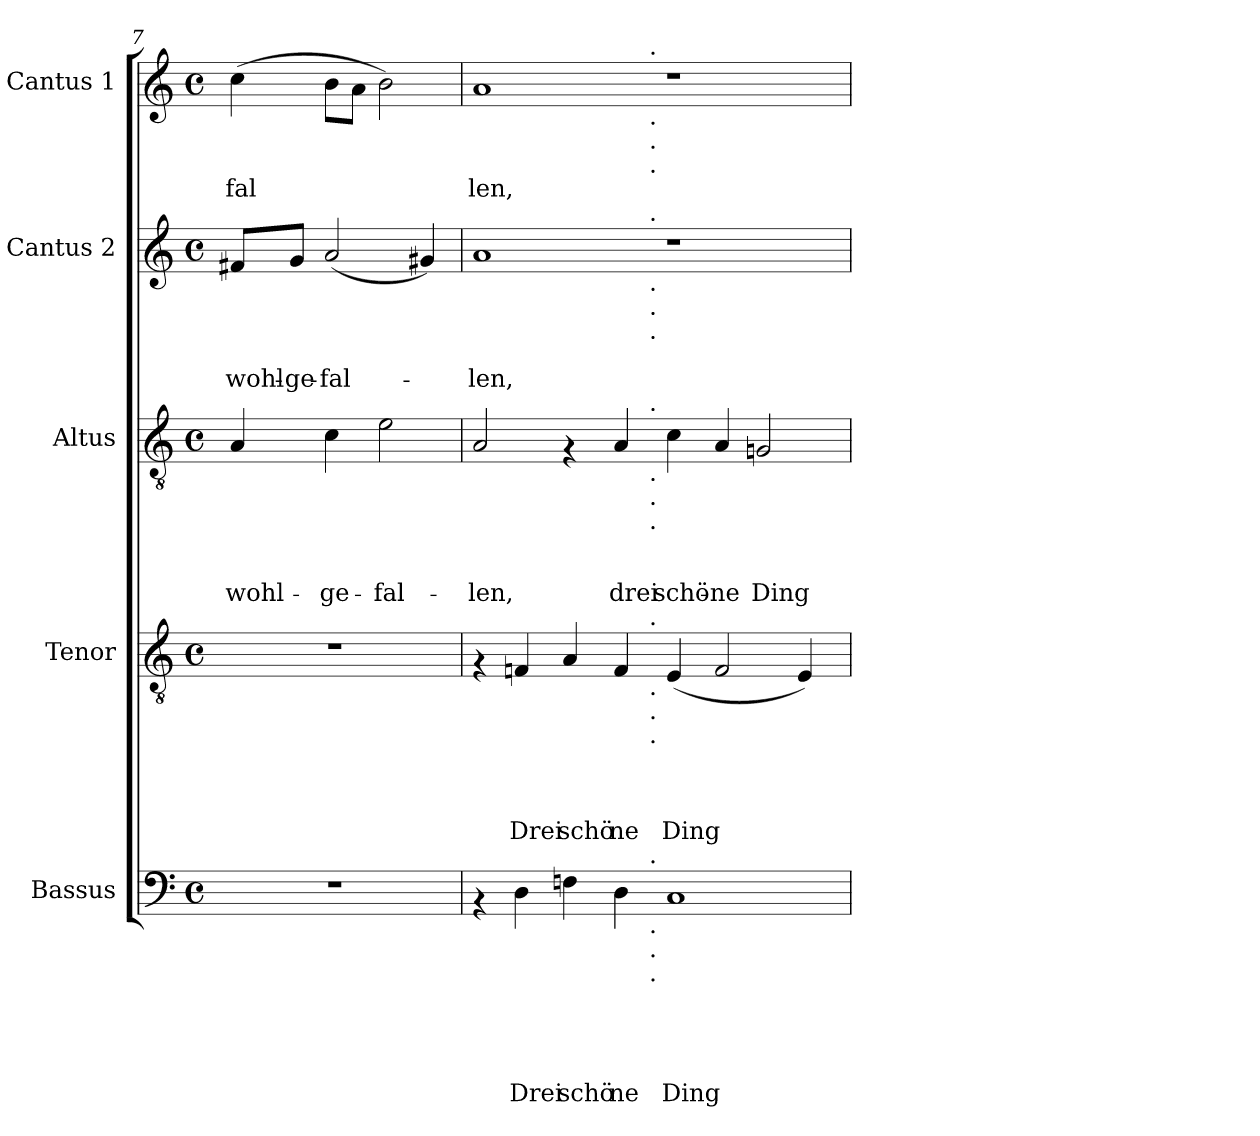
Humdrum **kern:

**kern	**text	**text	**text	**text	**text	**kern	**text	**text	**text	**text	**kern	**text	**text	**text	**kern	**text	**text	**kern	**text
*part5	*part5	*part5	*part5	*part5	*part5	*part4	*part4	*part4	*part4	*part4	*part3	*part3	*part3	*part3	*part2	*part2	*part2	*part1	*part1
*staff5	*staff5	*staff5	*staff5	*staff5	*staff5	*staff4	*staff4	*staff4	*staff4	*staff4	*staff3	*staff3	*staff3	*staff3	*staff2	*staff2	*staff2	*staff1	*staff1
*I"Bassus	*	*	*	*	*	*I"Tenor	*	*	*	*	*I"Altus	*	*	*	*I"Cantus 2	*	*	*I"Cantus 1	*
!!LO:PB:g=z
*clefF4	*	*	*	*	*	*clefGv2	*	*	*	*	*clefGv2	*	*	*	*clefG2	*	*	*clefG2	*
*k[]	*	*	*	*	*	*k[]	*	*	*	*	*k[]	*	*	*	*k[]	*	*	*k[]	*
*C:	*	*	*	*	*	*C:	*	*	*	*	*C:	*	*	*	*C:	*	*	*C:	*
*M4/4	*	*	*	*	*	*M4/4	*	*	*	*	*M4/4	*	*	*	*M4/4	*	*	*M4/4	*
*met(c)	*	*	*	*	*	*met(c)	*	*	*	*	*met(c)	*	*	*	*met(c)	*	*	*met(c)	*
=7	=7	=7	=7	=7	=7	=7	=7	=7	=7	=7	=7	=7	=7	=7	=7	=7	=7	=7	=7
!	!	!	!	!	!	!	!	!	!	!	!	!	!	!LO:LY:b	!	!	!LO:LY:b	!	!LO:LY:b
1r	.	.	.	.	.	1r	.	.	.	.	4A/	.	.	wohl-	8f#X/L	.	wohl-	(>4cc\	-fal
!	!	!	!	!	!	!	!	!	!	!	!	!	!	!	!	!	!LO:LY:b	!	!
.	.	.	.	.	.	.	.	.	.	.	.	.	.	.	8g/J	.	-ge-	.	.
!	!	!	!	!	!	!	!	!	!	!	!	!	!	!LO:LY:b	!	!	!LO:LY:b	!	!
.	.	.	.	.	.	.	.	.	.	.	4c\	.	.	-ge-	(<2a/	.	-fal-	8b\L	.
.	.	.	.	.	.	.	.	.	.	.	.	.	.	.	.	.	.	8a\J	.
!	!	!	!	!	!	!	!	!	!	!	!	!	!	!LO:LY:b	!	!	!	!	!
.	.	.	.	.	.	.	.	.	.	.	2e\	.	.	-fal-	.	.	.	2b\)	.
.	.	.	.	.	.	.	.	.	.	.	.	.	.	.	4g#X/)	.	.	.	.
=8	=8	=8	=8	=8	=8	=8	=8	=8	=8	=8	=8	=8	=8	=8	=8	=8	=8	=8	=8
!	!	!	!	!	!	!	!	!	!	!	!	!	!	!LO:LY:b	!	!	!LO:LY:b	!	!LO:LY:b
*^	*	*	*	*	*	*^	*	*	*	*	*^	*	*	*	*^	*	*	*^	*
4rAA	2...ryy	.	.	.	.	.	4rF	2...ryy	.	.	.	.	2A/	2...ryy	.	.	-len,	1a	2...ryy	.	-len,	1a	2...ryy	len,
!	!	!	!	!	!	!LO:LY:b	!	!	!	!	!	!LO:LY:b	!	!	!	!	!	!	!	!	!	!	!	!
4D\	.	.	.	.	.	Drei	4Fni/	.	.	.	.	Drei	.	.	.	.	.	.	.	.	.	.	.	.
!	!	!	!	!	!	!LO:LY:b	!	!	!	!	!	!LO:LY:b	!	!	!	!	!	!	!	!	!	!	!	!
4Fn\	.	.	.	.	.	schö	4A/	.	.	.	.	schö	4rF	.	.	.	.	.	.	.	.	.	.	.
!	!	!	!	!	!	!LO:LY:b	!	!	!	!	!	!LO:LY:b	!	!	!	!	!LO:LY:b	!	!	!	!	!	!	!
4D\	.	.	.	.	.	ne	4F/	.	.	.	.	ne	4A/	.	.	.	drei	.	.	.	.	.	.	.
!	!	!	!	!	!	!	!	!	!	!	!	!	!	!	!	!	!	!	!	!	!	!	!LO:TX:a:t=.	!
!	!	!	!	!	!	!	!	!	!	!	!	!	!	!	!	!	!	!	!	!	!	!	!LO:TX:b:t=.	!
!	!	!	!	!	!	!	!	!	!	!	!	!	!	!	!	!	!	!	!	!	!	!	!LO:TX:b:t=.	!
!	!	!	!	!	!	!	!	!	!	!	!	!	!	!	!	!	!	!	!	!	!	!	!LO:TX:b:t=.	!
!	!	!	!	!	!	!	!	!	!	!	!	!	!	!	!	!	!	!	!LO:TX:a:t=.	!	!	!	!	!
!	!	!	!	!	!	!	!	!	!	!	!	!	!	!	!	!	!	!	!LO:TX:b:t=.	!	!	!	!	!
!	!	!	!	!	!	!	!	!	!	!	!	!	!	!	!	!	!	!	!LO:TX:b:t=.	!	!	!	!	!
!	!	!	!	!	!	!	!	!	!	!	!	!	!	!	!	!	!	!	!LO:TX:b:t=.	!	!	!	!	!
!	!	!	!	!	!	!	!	!	!	!	!	!	!	!LO:TX:a:t=.	!	!	!	!	!	!	!	!	!	!
!	!	!	!	!	!	!	!	!	!	!	!	!	!	!LO:TX:b:t=.	!	!	!	!	!	!	!	!	!	!
!	!	!	!	!	!	!	!	!	!	!	!	!	!	!LO:TX:b:t=.	!	!	!	!	!	!	!	!	!	!
!	!	!	!	!	!	!	!	!	!	!	!	!	!	!LO:TX:b:t=.	!	!	!	!	!	!	!	!	!	!
!	!	!	!	!	!	!	!	!LO:TX:a:t=.	!	!	!	!	!	!	!	!	!	!	!	!	!	!	!	!
!	!	!	!	!	!	!	!	!LO:TX:b:t=.	!	!	!	!	!	!	!	!	!	!	!	!	!	!	!	!
!	!	!	!	!	!	!	!	!LO:TX:b:t=.	!	!	!	!	!	!	!	!	!	!	!	!	!	!	!	!
!	!	!	!	!	!	!	!	!LO:TX:b:t=.	!	!	!	!	!	!	!	!	!	!	!	!	!	!	!	!
!	!LO:TX:a:t=.	!	!	!	!	!	!	!	!	!	!	!	!	!	!	!	!	!	!	!	!	!	!	!
!	!LO:TX:b:t=.	!	!	!	!	!	!	!	!	!	!	!	!	!	!	!	!	!	!	!	!	!	!	!
!	!LO:TX:b:t=.	!	!	!	!	!	!	!	!	!	!	!	!	!	!	!	!	!	!	!	!	!	!	!
!	!LO:TX:b:t=.	!	!	!	!	!	!	!	!	!	!	!	!	!	!	!	!	!	!	!	!	!	!	!
.	1ryy	.	.	.	.	.	.	1ryy	.	.	.	.	.	1ryy	.	.	.	.	1ryy	.	.	.	1ryy	.
!	!	!	!	!	!	!LO:LY:b	!	!	!	!	!	!LO:LY:b	!	!	!	!	!LO:LY:b	!	!	!	!	!	!	!
1C	.	.	.	.	.	Ding	(<4E/	.	.	.	.	Ding	4c\	.	.	.	schö-	1r	.	.	.	1r	.	.
!	!	!	!	!	!	!	!	!	!	!	!	!	!	!	!	!	!LO:LY:b	!	!	!	!	!	!	!
.	.	.	.	.	.	.	2F/	.	.	.	.	.	4A/	.	.	.	-ne	.	.	.	.	.	.	.
!	!	!	!	!	!	!	!	!	!	!	!	!	!	!	!	!	!LO:LY:b	!	!	!	!	!	!	!
.	.	.	.	.	.	.	.	.	.	.	.	.	2Gn/	.	.	.	Ding	.	.	.	.	.	.	.
.	.	.	.	.	.	.	4E/)	.	.	.	.	.	.	.	.	.	.	.	.	.	.	.	.	.
.	16ryy	.	.	.	.	.	.	16ryy	.	.	.	.	.	16ryy	.	.	.	.	16ryy	.	.	.	16ryy	.
*v	*v	*	*	*	*	*	*	*	*	*	*	*	*v	*v	*	*	*	*v	*v	*	*	*v	*v	*
*	*	*	*	*	*	*v	*v	*	*	*	*	*	*	*	*	*	*	*	*	*
=	=	=	=	=	=	=	=	=	=	=	=	=	=	=	=	=	=	=	=
*-	*-	*-	*-	*-	*-	*-	*-	*-	*-	*-	*-	*-	*-	*-	*-	*-	*-	*-	*-
